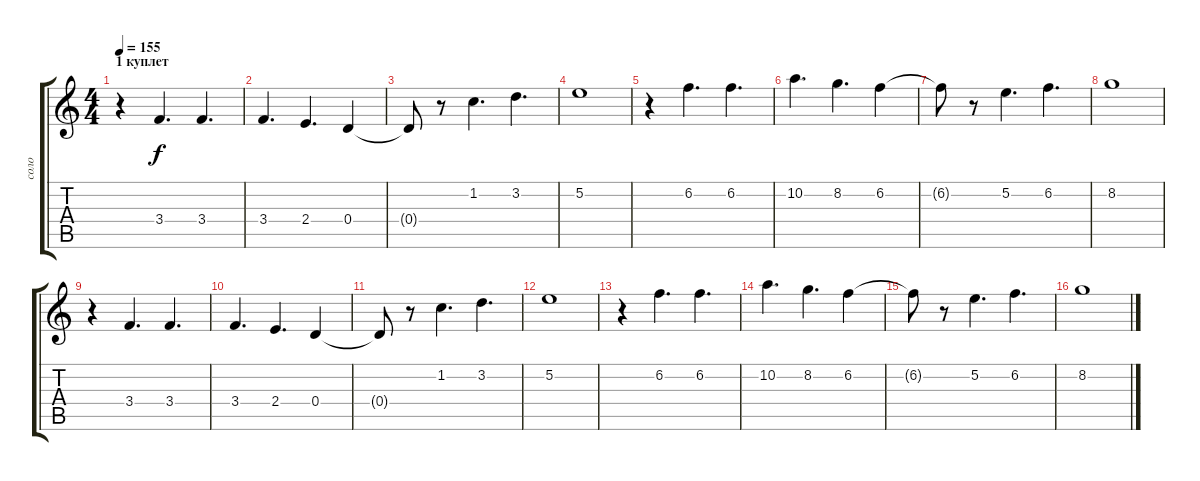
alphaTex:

\track ("соло" "соло") {instrument overdrivenguitar}
\staff {score tabs}
\tuning (E4 B3 G3 D3 A2 E2) {hide}
\ts (4 4)
\section ("" "1 куплет")
\tempo 155
\clef g2
\ks c
r.4{dy f} 3.4.4{d} 3.4.4{d} |
3.4.4{d} 2.4.4{d} 0.4.4 |
0.4{t}.8 r.8 1.2.4{d} 3.2.4{d} |
5.2.1 |
r.4 6.2.4{d} 6.2.4{d} |
10.2.4{d} 8.2.4{d} 6.2.4 |
6.2{t}.8 r.8 5.2.4{d} 6.2.4{d} |
8.2.1 |
r.4 3.4.4{d} 3.4.4{d} |
3.4.4{d} 2.4.4{d} 0.4.4 |
0.4{t}.8 r.8 1.2.4{d} 3.2.4{d} |
5.2.1 |
r.4 6.2.4{d} 6.2.4{d} |
10.2.4{d} 8.2.4{d} 6.2.4 |
6.2{t}.8 r.8 5.2.4{d} 6.2.4{d} |
8.2.1
